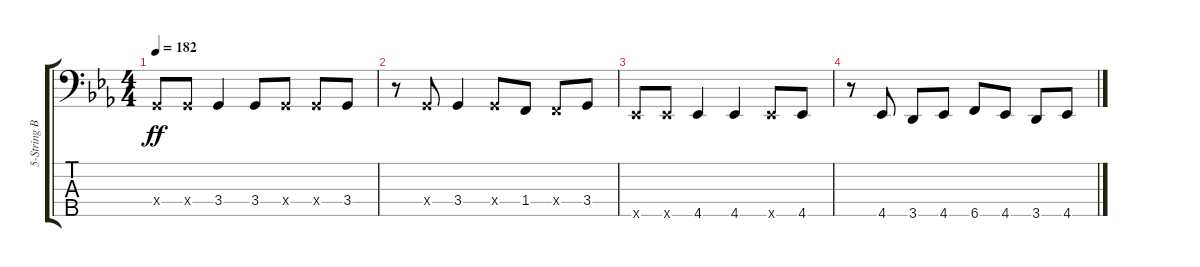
\track ("5-String Bass" "5-String B") {instrument electricbasspick}
\staff {score tabs}
\tuning (G2 D2 A1 E1 B0) {hide}
\ts (4 4)
\tempo 182
\clef f4
\ks eb
3.4{x}.8{dy ff} 3.4{x}.8 3.4.4 3.4.8 3.4{x}.8 3.4{x}.8 3.4.8 |
r.8 3.4{x}.8 3.4.4 3.4{x}.8 1.4.8 1.4{x}.8 3.4.8 |
4.5{x}.8 4.5{x}.8 4.5.4 4.5.4 4.5{x}.8 4.5.8 |
r.8 4.5.8 3.5.8 4.5.8 6.5.8 4.5.8 3.5.8 4.5.8
